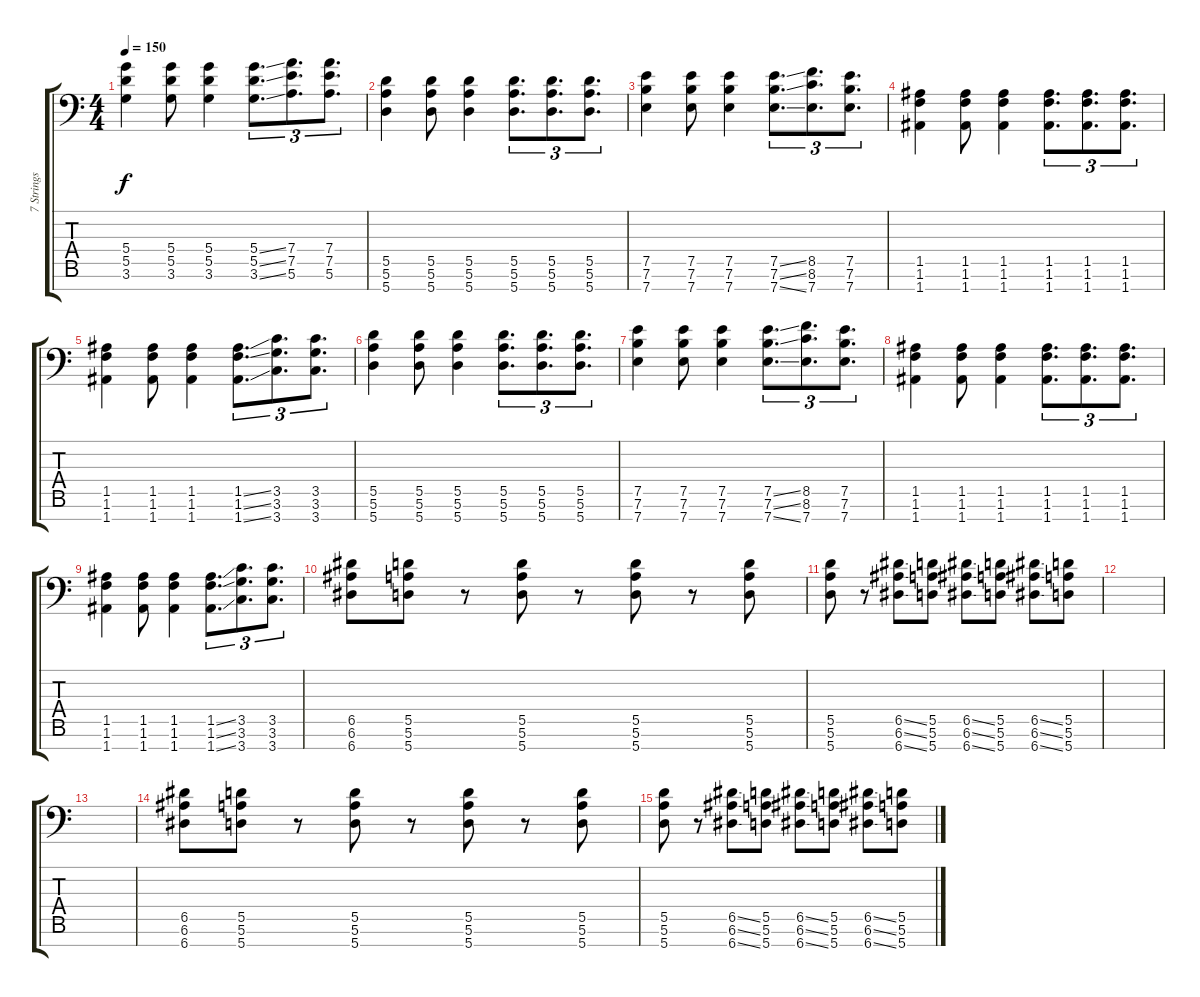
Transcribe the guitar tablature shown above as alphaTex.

\track ("7 Strings Guitar AEADGBE Tuning" "7 Strings ") {instrument distortionguitar}
\staff {score tabs}
\tuning (E4 B3 G3 D3 A2 E2 A1) {hide}
\ts (4 4)
\tempo 150
\clef f4
\ks c
(5.4 5.5 3.6).4{dy f} (5.4 5.5 3.6).8 (5.4 5.5 3.6).4 (5.4{ss} 5.5{ss} 3.6{ss}).8{d tu (3 2) beam merge} (7.4 7.5 5.6).8{d tu (3 2)} (7.4 7.5 5.6).8{d tu (3 2)} |
(5.5 5.6 5.7).4 (5.5 5.6 5.7).8 (5.5 5.6 5.7).4 (5.5 5.6 5.7).8{d tu (3 2) beam merge} (5.5 5.6 5.7).8{d tu (3 2)} (5.5 5.6 5.7).8{d tu (3 2)} |
(7.5 7.6 7.7).4 (7.5 7.6 7.7).8 (7.5 7.6 7.7).4 (7.5{ss} 7.6{ss} 7.7{ss}).8{d tu (3 2) beam merge} (8.5 8.6 7.7).8{d tu (3 2)} (7.5 7.6 7.7).8{d tu (3 2)} |
(1.5 1.6 1.7).4 (1.5 1.6 1.7).8 (1.5 1.6 1.7).4 (1.5 1.6 1.7).8{d tu (3 2) beam merge} (1.5 1.6 1.7).8{d tu (3 2)} (1.5 1.6 1.7).8{d tu (3 2)} |
(1.5 1.6 1.7).4 (1.5 1.6 1.7).8 (1.5 1.6 1.7).4 (1.5{ss} 1.6{ss} 1.7{ss}).8{d tu (3 2) beam merge} (3.5 3.6 3.7).8{d tu (3 2)} (3.5 3.6 3.7).8{d tu (3 2)} |
(5.5 5.6 5.7).4 (5.5 5.6 5.7).8 (5.5 5.6 5.7).4 (5.5 5.6 5.7).8{d tu (3 2) beam merge} (5.5 5.6 5.7).8{d tu (3 2)} (5.5 5.6 5.7).8{d tu (3 2)} |
(7.5 7.6 7.7).4 (7.5 7.6 7.7).8 (7.5 7.6 7.7).4 (7.5{ss} 7.6{ss} 7.7{ss}).8{d tu (3 2) beam merge} (8.5 8.6 7.7).8{d tu (3 2)} (7.5 7.6 7.7).8{d tu (3 2)} |
(1.5 1.6 1.7).4 (1.5 1.6 1.7).8 (1.5 1.6 1.7).4 (1.5 1.6 1.7).8{d tu (3 2) beam merge} (1.5 1.6 1.7).8{d tu (3 2)} (1.5 1.6 1.7).8{d tu (3 2)} |
(1.5 1.6 1.7).4 (1.5 1.6 1.7).8 (1.5 1.6 1.7).4 (1.5{ss} 1.6{ss} 1.7{ss}).8{d tu (3 2) beam merge} (3.5 3.6 3.7).8{d tu (3 2)} (3.5 3.6 3.7).8{d tu (3 2)} |
(6.5 6.6 6.7).8 (5.5 5.6 5.7).8 r.8 (5.5 5.6 5.7).8 r.8 (5.5 5.6 5.7).8 r.8 (5.5 5.6 5.7).8 |
(5.5 5.6 5.7).8 r.8 (6.5{ss} 6.6{ss} 6.7{ss}).8 (5.5 5.6 5.7).8 (6.5{ss} 6.6{ss} 6.7{ss}).8 (5.5 5.6 5.7).8 (6.5{ss} 6.6{ss} 6.7{ss}).8 (5.5 5.6 5.7).8 |
|
|
(6.5 6.6 6.7).8 (5.5 5.6 5.7).8 r.8 (5.5 5.6 5.7).8 r.8 (5.5 5.6 5.7).8 r.8 (5.5 5.6 5.7).8 |
(5.5 5.6 5.7).8 r.8 (6.5{ss} 6.6{ss} 6.7{ss}).8 (5.5 5.6 5.7).8 (6.5{ss} 6.6{ss} 6.7{ss}).8 (5.5 5.6 5.7).8 (6.5{ss} 6.6{ss} 6.7{ss}).8 (5.5 5.6 5.7).8
